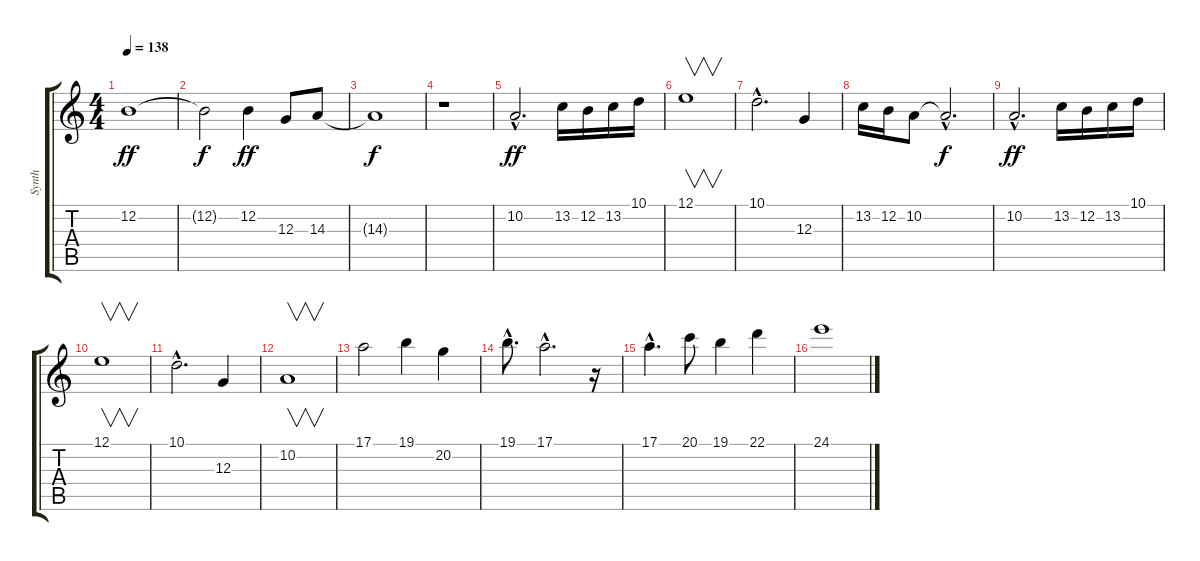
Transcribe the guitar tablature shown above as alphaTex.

\track ("Synth" "Synth") {instrument synthbrass2}
\staff {score tabs}
\tuning (E4 B3 G3 D3 A2 E2) {hide}
\ts (4 4)
\tempo 138
\clef g2
\ks c
12.2.1{dy ff} |
12.2{t}.2{dy f} 12.2.4{dy ff} 12.3.8 14.3.8 |
14.3{t}.1{dy f} |
r.1 |
10.2{hac}.2{d dy ff} 13.2.16 12.2.16 13.2.16 10.1.16 |
12.1.1{v} |
10.1{hac}.2{d} 12.3.4 |
13.2.16 12.2.16 10.2.8 10.2{hac t}.2{d dy f} |
10.2{hac}.2{d dy ff} 13.2.16 12.2.16 13.2.16 10.1.16 |
12.1.1{v} |
10.1{hac}.2{d} 12.3.4 |
10.2.1{v} |
17.1.2 19.1.4 20.2.4 |
19.1{hac}.8{d} 17.1{hac}.2{d} r.16 |
17.1{hac}.4{d} 20.1.8 19.1.4 22.1.4 |
24.1.1
